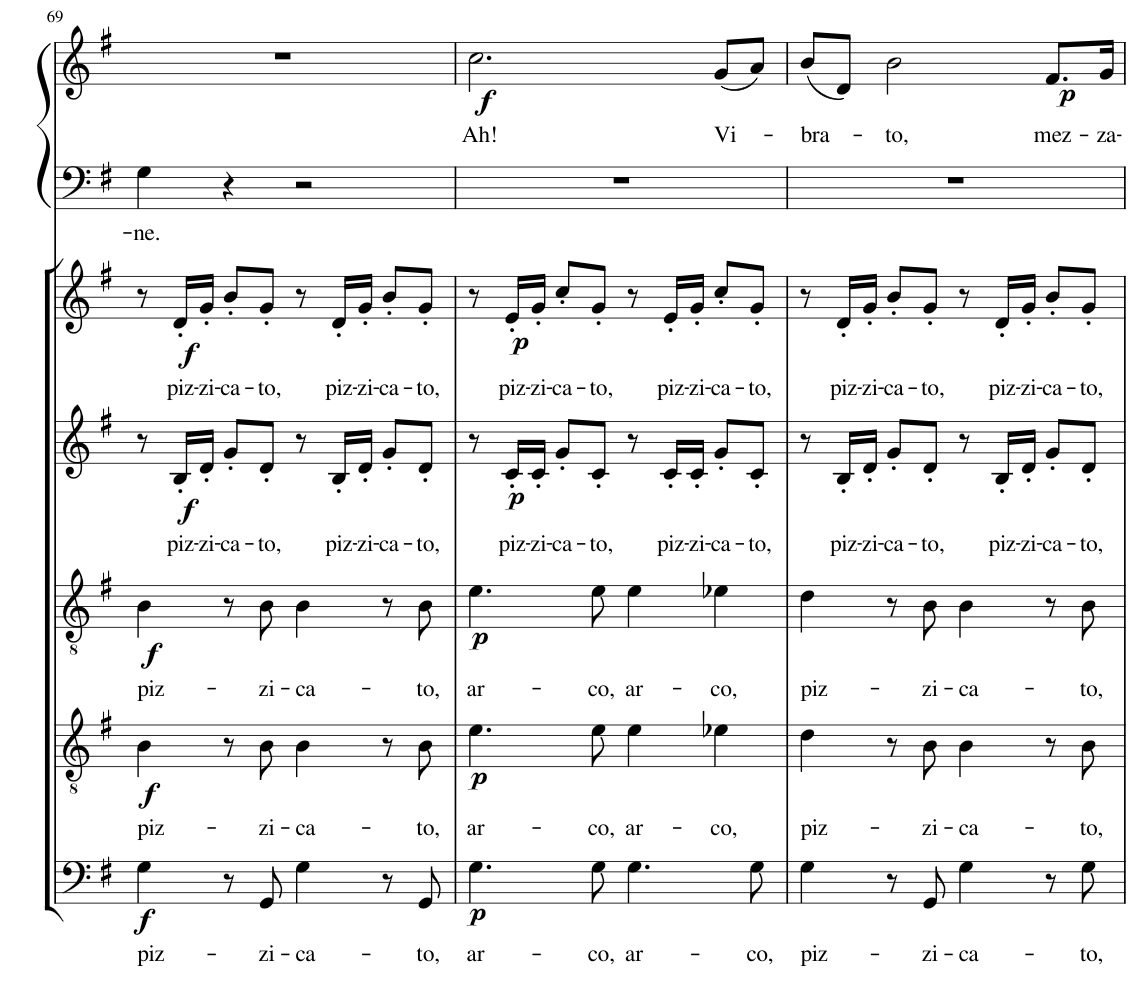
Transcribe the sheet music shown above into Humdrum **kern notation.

**kern	**text	**dynam	**kern	**text	**dynam	**kern	**text	**dynam	**kern	**text	**dynam	**kern	**text	**dynam	**kern	**text	**kern	**text	**dynam
*part7	*part7	*part7	*part6	*part6	*part6	*part5	*part5	*part5	*part4	*part4	*part4	*part3	*part3	*part3	*part2	*part2	*part1	*part1	*part1
*staff7	*staff7	*staff7	*staff6	*staff6	*staff6	*staff5	*staff5	*staff5	*staff4	*staff4	*staff4	*staff3	*staff3	*staff3	*staff2	*staff2	*staff1	*staff1	*staff1
*I"Bassi	*	*	*I"Tenori II	*	*	*I"Tenori I	*	*	*I"Contralti	*	*	*I"Soprani	*	*	*I"Baritono solista	*	*I"Soprano solista	*	*
!!LO:PB:g=z
*clefF4	*	*	*clefGv2	*	*	*clefGv2	*	*	*clefG2	*	*	*clefG2	*	*	*clefF4	*	*clefG2	*	*
*	*	*	*	*	*	*	*	*	*	*	*	*Trd1c2	*	*	*	*	*Trd1c2	*	*
*k[f#]	*	*	*k[f#]	*	*	*k[f#]	*	*	*k[f#]	*	*	*k[f#]	*	*	*k[f#]	*	*k[f#]	*	*
*G:	*	*	*G:	*	*	*G:	*	*	*G:	*	*	*G:	*	*	*G:	*	*G:	*	*
*M4/4	*	*	*M4/4	*	*	*M4/4	*	*	*M4/4	*	*	*M4/4	*	*	*M4/4	*	*M4/4	*	*
=69	=69	=69	=69	=69	=69	=69	=69	=69	=69	=69	=69	=69	=69	=69	=69	=69	=69	=69	=69
!	!LO:LY:b	!LO:DY:b	!	!LO:LY:b	!LO:DY:b	!	!LO:LY:b	!LO:DY:b	!	!	!	!	!	!	!	!LO:LY:b	!	!	!
4G\	piz-	f	4B\	piz-	f	4B\	piz-	f	8r	.	.	8r	.	.	4G\	-ne.	1r	.	.
!	!	!	!	!	!	!	!	!	!	!LO:LY:b	!LO:DY:b	!	!LO:LY:b	!LO:DY:b	!	!	!	!	!
.	.	.	.	.	.	.	.	.	16B'/LL	piz-	f	16d'/LL	piz-	f	.	.	.	.	.
!	!	!	!	!	!	!	!	!	!	!LO:LY:b	!	!	!LO:LY:b	!	!	!	!	!	!
.	.	.	.	.	.	.	.	.	16d'/JJ	-zi-	.	16g'/JJ	-zi-	.	.	.	.	.	.
!	!	!	!	!	!	!	!	!	!	!LO:LY:b	!	!	!LO:LY:b	!	!	!	!	!	!
8r	.	.	8r	.	.	8r	.	.	8g'/L	-ca-	.	8b'/L	-ca-	.	4r	.	.	.	.
!	!LO:LY:b	!	!	!LO:LY:b	!	!	!LO:LY:b	!	!	!LO:LY:b	!	!	!LO:LY:b	!	!	!	!	!	!
8GG/	-zi-	.	8B\	-zi-	.	8B\	-zi-	.	8d'/J	-to,	.	8g'/J	-to,	.	.	.	.	.	.
!	!LO:LY:b	!	!	!LO:LY:b	!	!	!LO:LY:b	!	!	!	!	!	!	!	!	!	!	!	!
4G\	-ca-	.	4B\	-ca-	.	4B\	-ca-	.	8r	.	.	8r	.	.	2r	.	.	.	.
!	!	!	!	!	!	!	!	!	!	!LO:LY:b	!	!	!LO:LY:b	!	!	!	!	!	!
.	.	.	.	.	.	.	.	.	16B'/LL	piz-	.	16d'/LL	piz-	.	.	.	.	.	.
!	!	!	!	!	!	!	!	!	!	!LO:LY:b	!	!	!LO:LY:b	!	!	!	!	!	!
.	.	.	.	.	.	.	.	.	16d'/JJ	-zi-	.	16g'/JJ	-zi-	.	.	.	.	.	.
!	!	!	!	!	!	!	!	!	!	!LO:LY:b	!	!	!LO:LY:b	!	!	!	!	!	!
8r	.	.	8r	.	.	8r	.	.	8g'/L	-ca-	.	8b'/L	-ca-	.	.	.	.	.	.
!	!LO:LY:b	!	!	!LO:LY:b	!	!	!LO:LY:b	!	!	!LO:LY:b	!	!	!LO:LY:b	!	!	!	!	!	!
8GG/	-to,	.	8B\	-to,	.	8B\	-to,	.	8d'/J	-to,	.	8g'/J	-to,	.	.	.	.	.	.
=70	=70	=70	=70	=70	=70	=70	=70	=70	=70	=70	=70	=70	=70	=70	=70	=70	=70	=70	=70
!	!LO:LY:b	!LO:DY:b	!	!LO:LY:b	!LO:DY:b	!	!LO:LY:b	!LO:DY:b	!	!	!	!	!	!	!	!	!	!LO:LY:b	!LO:DY:b
4.G\	ar-	p	4.e\	ar-	p	4.e\	ar-	p	8r	.	.	8r	.	.	1r	.	2.cc\	Ah!	f
!	!	!	!	!	!	!	!	!	!	!LO:LY:b	!LO:DY:b	!	!LO:LY:b	!LO:DY:b	!	!	!	!	!
.	.	.	.	.	.	.	.	.	16c'/LL	piz-	p	16e'/LL	piz-	p	.	.	.	.	.
!	!	!	!	!	!	!	!	!	!	!LO:LY:b	!	!	!LO:LY:b	!	!	!	!	!	!
.	.	.	.	.	.	.	.	.	16c'/JJ	-zi-	.	16g'/JJ	-zi-	.	.	.	.	.	.
!	!	!	!	!	!	!	!	!	!	!LO:LY:b	!	!	!LO:LY:b	!	!	!	!	!	!
.	.	.	.	.	.	.	.	.	8g'/L	-ca-	.	8cc'/L	-ca-	.	.	.	.	.	.
!	!LO:LY:b	!	!	!LO:LY:b	!	!	!LO:LY:b	!	!	!LO:LY:b	!	!	!LO:LY:b	!	!	!	!	!	!
8G\	-co,	.	8e\	-co,	.	8e\	-co,	.	8c'/J	-to,	.	8g'/J	-to,	.	.	.	.	.	.
!	!LO:LY:b	!	!	!LO:LY:b	!	!	!LO:LY:b	!	!	!	!	!	!	!	!	!	!	!	!
4.G\	ar-	.	4e\	ar-	.	4e\	ar-	.	8r	.	.	8r	.	.	.	.	.	.	.
!	!	!	!	!	!	!	!	!	!	!LO:LY:b	!	!	!LO:LY:b	!	!	!	!	!	!
.	.	.	.	.	.	.	.	.	16c'/LL	piz-	.	16e'/LL	piz-	.	.	.	.	.	.
!	!	!	!	!	!	!	!	!	!	!LO:LY:b	!	!	!LO:LY:b	!	!	!	!	!	!
.	.	.	.	.	.	.	.	.	16c'/JJ	-zi-	.	16g'/JJ	-zi-	.	.	.	.	.	.
!	!	!	!	!LO:LY:b	!	!	!LO:LY:b	!	!	!LO:LY:b	!	!	!LO:LY:b	!	!	!	!	!LO:LY:b	!
.	.	.	4e-X\	-co,	.	4e-X\	-co,	.	8g'/L	-ca-	.	8cc'/L	-ca-	.	.	.	(8g/L	Vi-	.
!	!LO:LY:b	!	!	!	!	!	!	!	!	!LO:LY:b	!	!	!LO:LY:b	!	!	!	!	!	!
8G\	-co,	.	.	.	.	.	.	.	8c'/J	-to,	.	8g'/J	-to,	.	.	.	8a/J)	.	.
=71	=71	=71	=71	=71	=71	=71	=71	=71	=71	=71	=71	=71	=71	=71	=71	=71	=71	=71	=71
!	!LO:LY:b	!	!	!LO:LY:b	!	!	!LO:LY:b	!	!	!	!	!	!	!	!	!	!	!LO:LY:b	!
4G\	piz-	.	4d\	piz-	.	4d\	piz-	.	8r	.	.	8r	.	.	1r	.	(8b/L	-bra-	.
!	!	!	!	!	!	!	!	!	!	!LO:LY:b	!	!	!LO:LY:b	!	!	!	!	!	!
.	.	.	.	.	.	.	.	.	16B'/LL	piz-	.	16d'/LL	piz-	.	.	.	8d/J)	.	.
!	!	!	!	!	!	!	!	!	!	!LO:LY:b	!	!	!LO:LY:b	!	!	!	!	!	!
.	.	.	.	.	.	.	.	.	16d'/JJ	-zi-	.	16g'/JJ	-zi-	.	.	.	.	.	.
!	!	!	!	!	!	!	!	!	!	!LO:LY:b	!	!	!LO:LY:b	!	!	!	!	!LO:LY:b	!
8r	.	.	8r	.	.	8r	.	.	8g'/L	-ca-	.	8b'/L	-ca-	.	.	.	2b\	-to,	.
!	!LO:LY:b	!	!	!LO:LY:b	!	!	!LO:LY:b	!	!	!LO:LY:b	!	!	!LO:LY:b	!	!	!	!	!	!
8GG/	-zi-	.	8B\	-zi-	.	8B\	-zi-	.	8d'/J	-to,	.	8g'/J	-to,	.	.	.	.	.	.
!	!LO:LY:b	!	!	!LO:LY:b	!	!	!LO:LY:b	!	!	!	!	!	!	!	!	!	!	!	!
4G\	-ca-	.	4B\	-ca-	.	4B\	-ca-	.	8r	.	.	8r	.	.	.	.	.	.	.
!	!	!	!	!	!	!	!	!	!	!LO:LY:b	!	!	!LO:LY:b	!	!	!	!	!	!
.	.	.	.	.	.	.	.	.	16B'/LL	piz-	.	16d'/LL	piz-	.	.	.	.	.	.
!	!	!	!	!	!	!	!	!	!	!LO:LY:b	!	!	!LO:LY:b	!	!	!	!	!	!
.	.	.	.	.	.	.	.	.	16d'/JJ	-zi-	.	16g'/JJ	-zi-	.	.	.	.	.	.
!	!	!	!	!	!	!	!	!	!	!LO:LY:b	!	!	!LO:LY:b	!	!	!	!	!LO:LY:b	!LO:DY:b
8r	.	.	8r	.	.	8r	.	.	8g'/L	-ca-	.	8b'/L	-ca-	.	.	.	8.f#/L	mez-	p
!	!LO:LY:b	!	!	!LO:LY:b	!	!	!LO:LY:b	!	!	!LO:LY:b	!	!	!LO:LY:b	!	!	!	!	!	!
8G\	-to,	.	8B\	-to,	.	8B\	-to,	.	8d'/J	-to,	.	8g'/J	-to,	.	.	.	.	.	.
!	!	!	!	!	!	!	!	!	!	!	!	!	!	!	!	!	!	!LO:LY:b	!
.	.	.	.	.	.	.	.	.	.	.	.	.	.	.	.	.	16g/Jk	-za-	.
=	=	=	=	=	=	=	=	=	=	=	=	=	=	=	=	=	=	=	=
*-	*-	*-	*-	*-	*-	*-	*-	*-	*-	*-	*-	*-	*-	*-	*-	*-	*-	*-	*-
